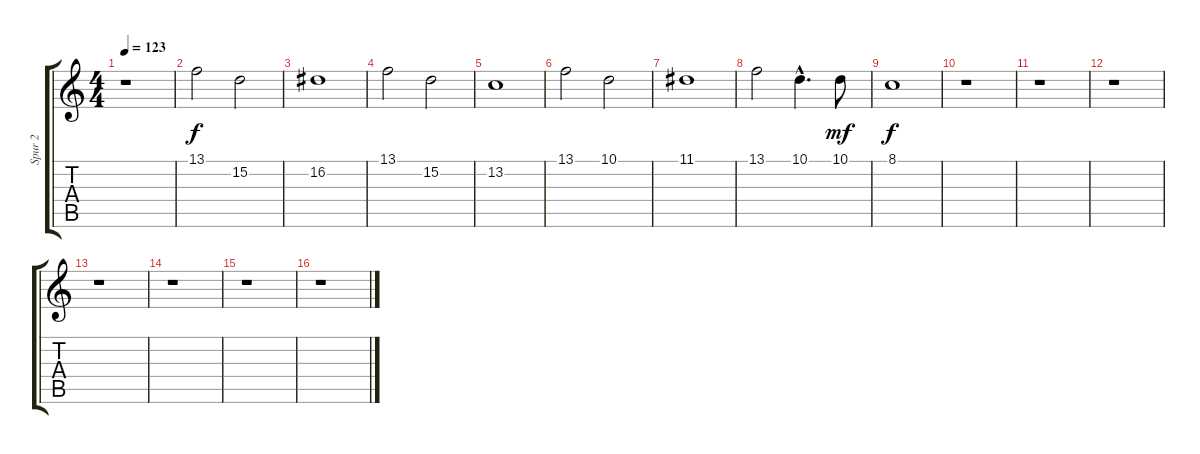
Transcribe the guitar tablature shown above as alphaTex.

\track ("Spur 2" "Spur 2") {instrument pad1newage}
\staff {score tabs}
\tuning (E4 B3 G3 D3 A2 E2) {hide}
\ts (4 4)
\tempo 123
\clef g2
\ks c
r.1{dy f instrument pad1newage} |
13.1.2 15.2.2 |
16.2.1 |
13.1.2 15.2.2 |
13.2.1 |
13.1.2 10.1.2 |
11.1.1 |
13.1.2 10.1{hac}.4{d} 10.1.8{dy mf} |
8.1.1{dy f} |
r.1 |
r.1 |
r.1 |
r.1 |
r.1 |
r.1 |
r.1
